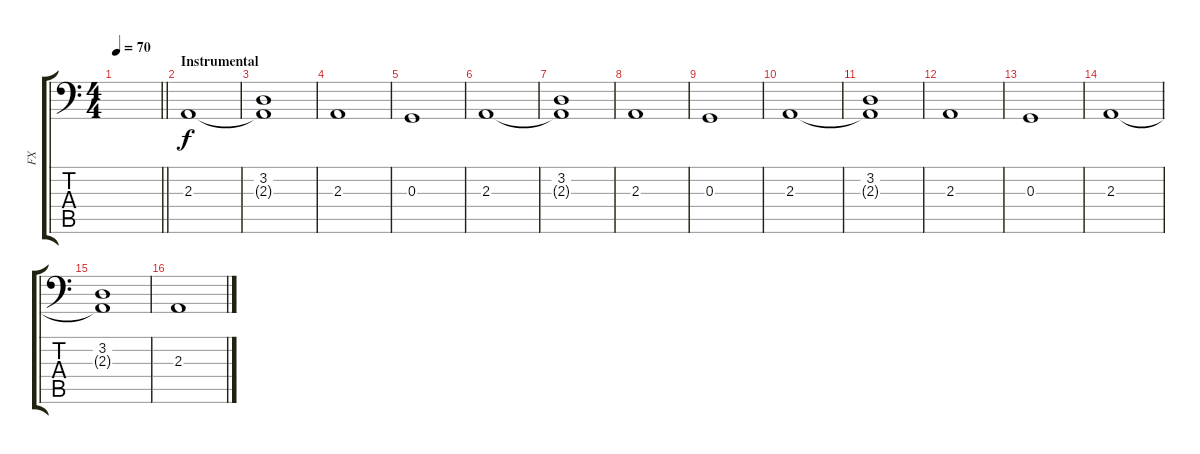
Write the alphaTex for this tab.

\track ("FX" "FX") {instrument birdtweet}
\staff {score tabs}
\tuning (E3 B2 G2 D2 A1 E1) {hide}
\ts (4 4)
\tempo 70
\clef f4
\barLineRight lightlight
\ks c
|
\section ("" "Instrumental")
2.3.1 |
(3.2 2.3{t}).1 |
2.3.1 |
0.3.1 |
2.3.1 |
(3.2 2.3{t}).1 |
2.3.1 |
0.3.1 |
2.3.1 |
(3.2 2.3{t}).1 |
2.3.1 |
0.3.1 |
2.3.1 |
(3.2 2.3{t}).1 |
2.3.1
